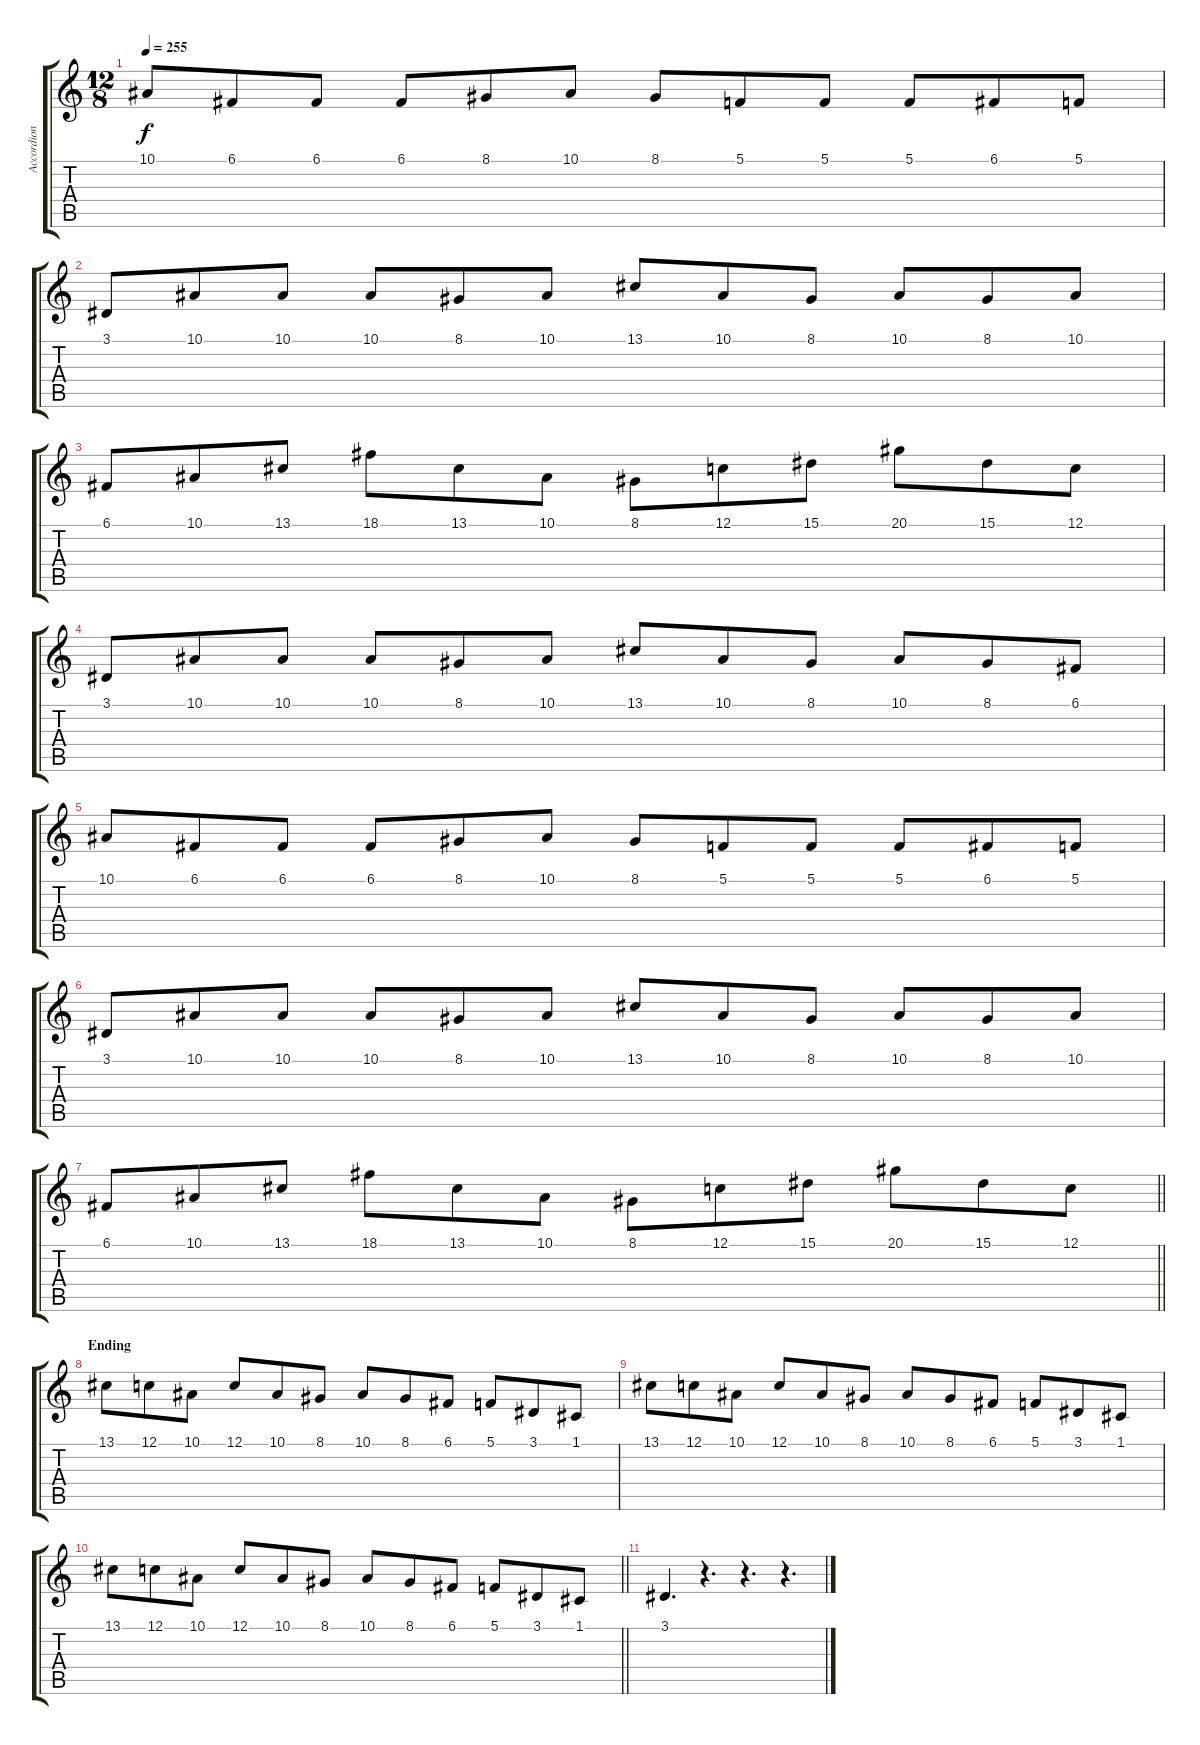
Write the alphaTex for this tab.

\track ("Accordion" "Accordion") {instrument accordion}
\staff {score tabs}
\tuning (C4 G3 Eb3 Bb2 F2 C2) {hide}
\ts (12 8)
\tempo 255
\clef g2
\ks c
10.1.8{dy f} 6.1.8 6.1.8 6.1.8 8.1.8 10.1.8 8.1.8 5.1.8 5.1.8 5.1.8 6.1.8 5.1.8 |
3.1.8 10.1.8 10.1.8 10.1.8 8.1.8 10.1.8 13.1.8 10.1.8 8.1.8 10.1.8 8.1.8 10.1.8 |
6.1.8 10.1.8 13.1.8 18.1.8 13.1.8 10.1.8 8.1.8 12.1.8 15.1.8 20.1.8 15.1.8 12.1.8 |
3.1.8 10.1.8 10.1.8 10.1.8 8.1.8 10.1.8 13.1.8 10.1.8 8.1.8 10.1.8 8.1.8 6.1.8 |
10.1.8 6.1.8 6.1.8 6.1.8 8.1.8 10.1.8 8.1.8 5.1.8 5.1.8 5.1.8 6.1.8 5.1.8 |
3.1.8 10.1.8 10.1.8 10.1.8 8.1.8 10.1.8 13.1.8 10.1.8 8.1.8 10.1.8 8.1.8 10.1.8 |
\barLineRight lightlight
6.1.8 10.1.8 13.1.8 18.1.8 13.1.8 10.1.8 8.1.8 12.1.8 15.1.8 20.1.8 15.1.8 12.1.8 |
\section ("" "Ending")
13.1.8 12.1.8 10.1.8 12.1.8 10.1.8 8.1.8 10.1.8 8.1.8 6.1.8 5.1.8 3.1.8 1.1.8 |
13.1.8 12.1.8 10.1.8 12.1.8 10.1.8 8.1.8 10.1.8 8.1.8 6.1.8 5.1.8 3.1.8 1.1.8 |
\barLineRight lightlight
13.1.8 12.1.8 10.1.8 12.1.8 10.1.8 8.1.8 10.1.8 8.1.8 6.1.8 5.1.8 3.1.8 1.1.8 |
3.1.4{d} r.4{d} r.4{d} r.4{d}
